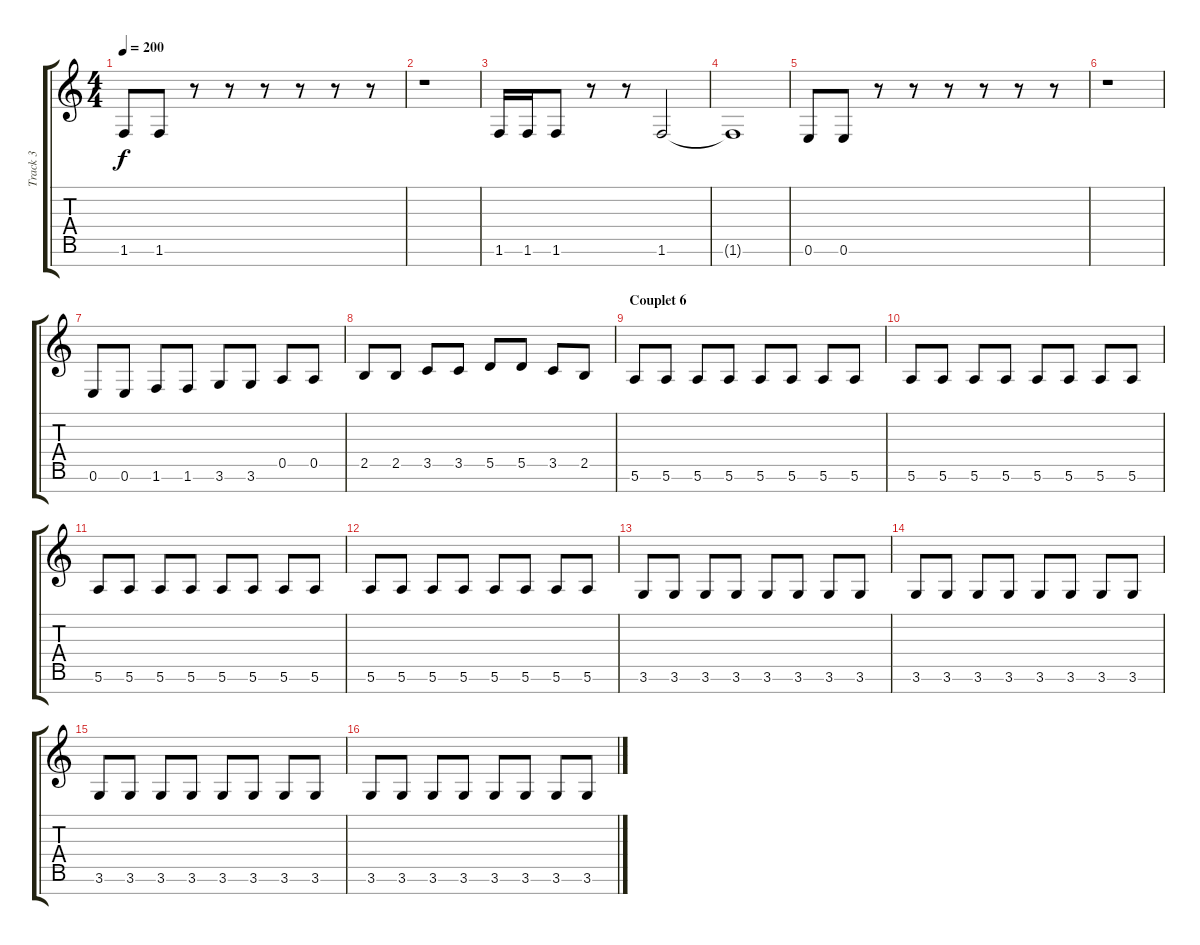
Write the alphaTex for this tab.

\track ("Track 3" "Track 3") {instrument electricbassfinger}
\staff {score tabs}
\tuning (E4 B3 G3 D3 A2 E2 B1) {hide}
\ts (4 4)
\tempo 200
\clef g2
\ks c
1.6.8{dy f} 1.6.8 r.8 r.8 r.8 r.8 r.8 r.8 |
r.1 |
1.6.16 1.6.16 1.6.8 r.8 r.8 1.6.2 |
1.6{t}.1 |
0.6.8 0.6.8 r.8 r.8 r.8 r.8 r.8 r.8 |
r.1 |
0.6.8 0.6.8 1.6.8 1.6.8 3.6.8 3.6.8 0.5.8 0.5.8 |
2.5.8 2.5.8 3.5.8 3.5.8 5.5.8 5.5.8 3.5.8 2.5.8 |
\section ("" "Couplet 6")
5.6.8 5.6.8 5.6.8 5.6.8 5.6.8 5.6.8 5.6.8 5.6.8 |
5.6.8 5.6.8 5.6.8 5.6.8 5.6.8 5.6.8 5.6.8 5.6.8 |
5.6.8 5.6.8 5.6.8 5.6.8 5.6.8 5.6.8 5.6.8 5.6.8 |
5.6.8 5.6.8 5.6.8 5.6.8 5.6.8 5.6.8 5.6.8 5.6.8 |
3.6.8 3.6.8 3.6.8 3.6.8 3.6.8 3.6.8 3.6.8 3.6.8 |
3.6.8 3.6.8 3.6.8 3.6.8 3.6.8 3.6.8 3.6.8 3.6.8 |
3.6.8 3.6.8 3.6.8 3.6.8 3.6.8 3.6.8 3.6.8 3.6.8 |
3.6.8 3.6.8 3.6.8 3.6.8 3.6.8 3.6.8 3.6.8 3.6.8
